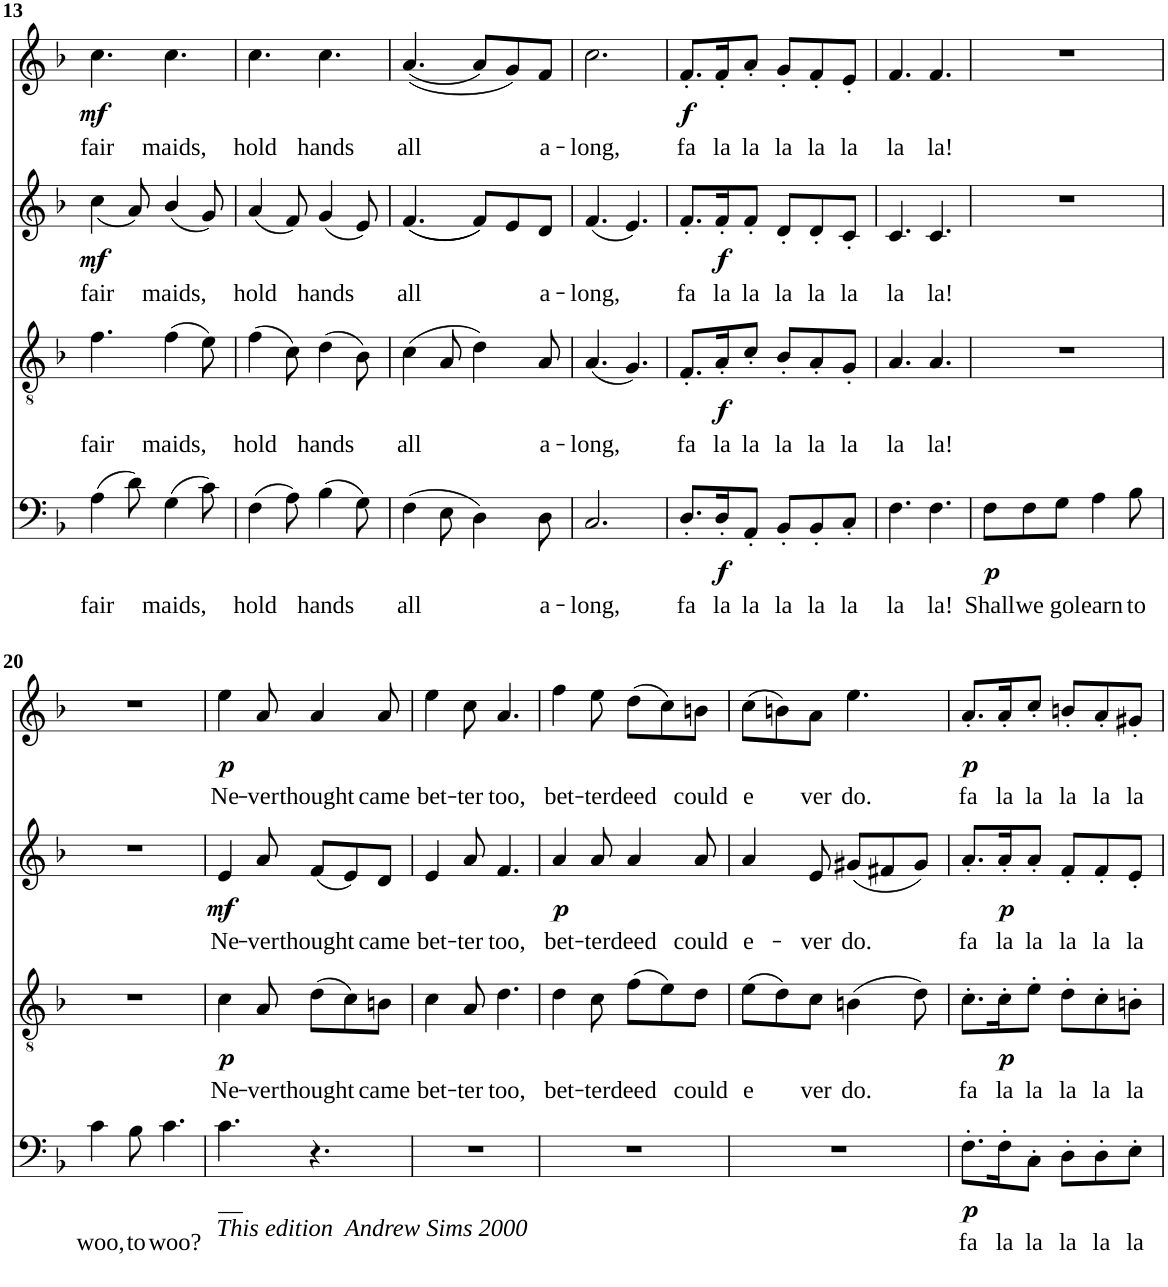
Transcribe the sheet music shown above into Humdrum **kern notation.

**kern	**text	**dynam	**kern	**text	**dynam	**kern	**text	**dynam	**kern	**text	**dynam
*part4	*part4	*part4	*part3	*part3	*part3	*part2	*part2	*part2	*part1	*part1	*part1
*staff4	*staff4	*staff4	*staff3	*staff3	*staff3	*staff2	*staff2	*staff2	*staff1	*staff1	*staff1
*I"B.	*	*	*I"T.	*	*	*I"A.	*	*	*I"S.	*	*
!!LO:PB:g=z
*clefF4	*	*	*clefGv2	*	*	*clefG2	*	*	*clefG2	*	*
*k[b-]	*	*	*k[b-]	*	*	*k[b-]	*	*	*k[b-]	*	*
*F:	*	*	*F:	*	*	*F:	*	*	*F:	*	*
*M6/8	*	*	*M6/8	*	*	*M6/8	*	*	*M6/8	*	*
=13	=13	=13	=13	=13	=13	=13	=13	=13	=13	=13	=13
!	!LO:LY:b	!	!	!LO:LY:b	!	!	!LO:LY:b	!LO:DY:b	!	!LO:LY:b	!LO:DY:b
(>4A\	fair	.	4.f\	fair	.	(<4cc\	fair	mf	4.cc\	fair	mf
8d\)	.	.	.	.	.	8a/)	.	.	.	.	.
!	!LO:LY:b	!	!	!LO:LY:b	!	!	!LO:LY:b	!	!	!LO:LY:b	!
(>4G\	maids,	.	(>4f\	maids,	.	(<4b-/	maids,	.	4.cc\	maids,	.
8c\)	.	.	8e\)	.	.	8g/)	.	.	.	.	.
=14	=14	=14	=14	=14	=14	=14	=14	=14	=14	=14	=14
!	!LO:LY:b	!	!	!LO:LY:b	!	!	!LO:LY:b	!	!	!LO:LY:b	!
(>4F\	hold	.	(>4f\	hold	.	(<4a/	hold	.	4.cc\	hold	.
8A\)	.	.	8c\)	.	.	8f/)	.	.	.	.	.
!	!LO:LY:b	!	!	!LO:LY:b	!	!	!LO:LY:b	!	!	!LO:LY:b	!
(>4B-\	hands	.	(>4d\	hands	.	(<4g/	hands	.	4.cc\	hands	.
8G\)	.	.	8B-\)	.	.	8e/)	.	.	.	.	.
=15	=15	=15	=15	=15	=15	=15	=15	=15	=15	=15	=15
!	!LO:LY:b	!	!	!LO:LY:b	!	!	!LO:LY:b	!	!	!LO:LY:b	!
(>4F\	all	.	(>4c\	all	.	(<(<4.f/	all	.	(<(<4.a/	all	.
8E\	.	.	8A/	.	.	.	.	.	.	.	.
4D\)	.	.	4d\)	.	.	8f/L))	.	.	8a/L)	.	.
.	.	.	.	.	.	8e/	.	.	8g/)	.	.
!	!LO:LY:b	!	!	!LO:LY:b	!	!	!LO:LY:b	!	!	!LO:LY:b	!
8D\	a-	.	8A/	a-	.	8d/J	a-	.	8f/J	a-	.
=16	=16	=16	=16	=16	=16	=16	=16	=16	=16	=16	=16
!	!LO:LY:b	!	!	!LO:LY:b	!	!	!LO:LY:b	!	!	!LO:LY:b	!
2.C/	-long,	.	(<4.A/	-long,	.	(<4.f/	-long,	.	2.cc\	-long,	.
.	.	.	4.G/)	.	.	4.e/)	.	.	.	.	.
=17	=17	=17	=17	=17	=17	=17	=17	=17	=17	=17	=17
!	!LO:LY:b	!	!	!LO:LY:b	!	!	!LO:LY:b	!	!	!LO:LY:b	!LO:DY:b
8.D'/L	fa	.	8.F'/L	fa	.	8.f'/L	fa	.	8.f'/L	fa	f
!	!LO:LY:b	!LO:DY:b	!	!LO:LY:b	!LO:DY:b	!	!LO:LY:b	!LO:DY:b	!	!LO:LY:b	!
16D'/K	la	f	16A'/K	la	f	16f'/K	la	f	16f'/K	la	.
!	!LO:LY:b	!	!	!LO:LY:b	!	!	!LO:LY:b	!	!	!LO:LY:b	!
8AA'/J	la	.	8c'/J	la	.	8f'/J	la	.	8a'/J	la	.
!	!LO:LY:b	!	!	!LO:LY:b	!	!	!LO:LY:b	!	!	!LO:LY:b	!
8BB-'/L	la	.	8B-'/L	la	.	8d'/L	la	.	8g'/L	la	.
!	!LO:LY:b	!	!	!LO:LY:b	!	!	!LO:LY:b	!	!	!LO:LY:b	!
8BB-'/	la	.	8A'/	la	.	8d'/	la	.	8f'/	la	.
!	!LO:LY:b	!	!	!LO:LY:b	!	!	!LO:LY:b	!	!	!LO:LY:b	!
8C'/J	la	.	8G'/J	la	.	8c'/J	la	.	8e'/J	la	.
=18	=18	=18	=18	=18	=18	=18	=18	=18	=18	=18	=18
!	!LO:LY:b	!	!	!LO:LY:b	!	!	!LO:LY:b	!	!	!LO:LY:b	!
4.F\	la	.	4.A/	la	.	4.c/	la	.	4.f/	la	.
!	!LO:LY:b	!	!	!LO:LY:b	!	!	!LO:LY:b	!	!	!LO:LY:b	!
4.F\	la!	.	4.A/	la!	.	4.c/	la!	.	4.f/	la!	.
=19	=19	=19	=19	=19	=19	=19	=19	=19	=19	=19	=19
!	!LO:LY:b	!LO:DY:b	!	!	!	!	!	!	!	!	!
8F\L	Shall	p	2.r	.	.	2.r	.	.	2.r	.	.
!	!LO:LY:b	!	!	!	!	!	!	!	!	!	!
8F\	we	.	.	.	.	.	.	.	.	.	.
!	!LO:LY:b	!	!	!	!	!	!	!	!	!	!
8G\J	go	.	.	.	.	.	.	.	.	.	.
!	!LO:LY:b	!	!	!	!	!	!	!	!	!	!
4A\	learn	.	.	.	.	.	.	.	.	.	.
!	!LO:LY:b	!	!	!	!	!	!	!	!	!	!
8B-\	to	.	.	.	.	.	.	.	.	.	.
!!LO:LB:g=z
=20	=20	=20	=20	=20	=20	=20	=20	=20	=20	=20	=20
!	!LO:LY:b	!	!	!	!	!	!	!	!	!	!
4c\	woo,	.	2.r	.	.	2.r	.	.	2.r	.	.
!	!LO:LY:b	!	!	!	!	!	!	!	!	!	!
8B-\	to	.	.	.	.	.	.	.	.	.	.
!	!LO:LY:b	!	!	!	!	!	!	!	!	!	!
4.c\	woo?	.	.	.	.	.	.	.	.	.	.
=21	=21	=21	=21	=21	=21	=21	=21	=21	=21	=21	=21
!LO:TX:b:i:t=__	!	!	!	!	!	!	!	!	!	!	!
!LO:TX:b:i:t=This edition  Andrew Sims 2000	!	!	!	!	!	!	!	!	!	!	!
!	!	!	!	!LO:LY:b	!LO:DY:b	!	!LO:LY:b	!LO:DY:b	!	!LO:LY:b	!LO:DY:b
4.c\	.	.	4c\	Ne-	p	4e/	Ne-	mf	4ee\	Ne-	p
!	!	!	!	!LO:LY:b	!	!	!LO:LY:b	!	!	!LO:LY:b	!
.	.	.	8A/	-ver	.	8a/	-ver	.	8a/	-ver	.
!	!	!	!	!LO:LY:b	!	!	!LO:LY:b	!	!	!LO:LY:b	!
4.r	.	.	(>8d\L	thought	.	(<8f/L	thought	.	4a/	thought	.
.	.	.	8c\)	.	.	8e/)	.	.	.	.	.
!	!	!	!	!LO:LY:b	!	!	!LO:LY:b	!	!	!LO:LY:b	!
.	.	.	8Bn\J	came	.	8d/J	came	.	8a/	came	.
=22	=22	=22	=22	=22	=22	=22	=22	=22	=22	=22	=22
!	!	!	!	!LO:LY:b	!	!	!LO:LY:b	!	!	!LO:LY:b	!
2.r	.	.	4c\	bet-	.	4e/	bet-	.	4ee\	bet-	.
!	!	!	!	!LO:LY:b	!	!	!LO:LY:b	!	!	!LO:LY:b	!
.	.	.	8A/	-ter	.	8a/	-ter	.	8cc\	-ter	.
!	!	!	!	!LO:LY:b	!	!	!LO:LY:b	!	!	!LO:LY:b	!
.	.	.	4.d\	too,	.	4.f/	too,	.	4.a/	too,	.
=23	=23	=23	=23	=23	=23	=23	=23	=23	=23	=23	=23
!	!	!	!	!LO:LY:b	!	!	!LO:LY:b	!LO:DY:b	!	!LO:LY:b	!
2.r	.	.	4d\	bet-	.	4a/	bet-	p	4ff\	bet-	.
!	!	!	!	!LO:LY:b	!	!	!LO:LY:b	!	!	!LO:LY:b	!
.	.	.	8c\	-ter	.	8a/	-ter	.	8ee\	-ter	.
!	!	!	!	!LO:LY:b	!	!	!LO:LY:b	!	!	!LO:LY:b	!
.	.	.	(>8f\L	deed	.	4a/	deed	.	(>8dd\L	deed	.
.	.	.	8e\)	.	.	.	.	.	8cc\)	.	.
!	!	!	!	!LO:LY:b	!	!	!LO:LY:b	!	!	!LO:LY:b	!
.	.	.	8d\J	could	.	8a/	could	.	8bn\J	could	.
=24	=24	=24	=24	=24	=24	=24	=24	=24	=24	=24	=24
!	!	!	!	!LO:LY:b	!	!	!LO:LY:b	!	!	!LO:LY:b	!
2.r	.	.	(>8e\L	e	.	4a/	e-	.	(>8cc\L	e	.
.	.	.	8d\)	.	.	.	.	.	8bn\)	.	.
!	!	!	!	!LO:LY:b	!	!	!LO:LY:b	!	!	!LO:LY:b	!
.	.	.	8c\J	ver	.	8e/	-ver	.	8a\J	ver	.
!	!	!	!	!LO:LY:b	!	!	!LO:LY:b	!	!	!LO:LY:b	!
.	.	.	(>4Bn\	do.	.	(<8g#X/L	do.	.	4.ee\	do.	.
.	.	.	.	.	.	8f#X/	.	.	.	.	.
.	.	.	8d\)	.	.	8g#/J)	.	.	.	.	.
=25	=25	=25	=25	=25	=25	=25	=25	=25	=25	=25	=25
!	!LO:LY:b	!LO:DY:b	!	!LO:LY:b	!	!	!LO:LY:b	!	!	!LO:LY:b	!LO:DY:b
8.F'\L	fa	p	8.c'\L	fa	.	8.a'/L	fa	.	8.a'/L	fa	p
!	!LO:LY:b	!	!	!LO:LY:b	!LO:DY:b	!	!LO:LY:b	!LO:DY:b	!	!LO:LY:b	!
16F'\K	la	.	16c'\K	la	p	16a'/K	la	p	16a'/K	la	.
!	!LO:LY:b	!	!	!LO:LY:b	!	!	!LO:LY:b	!	!	!LO:LY:b	!
8C'\J	la	.	8e'\J	la	.	8a'/J	la	.	8cc'/J	la	.
!	!LO:LY:b	!	!	!LO:LY:b	!	!	!LO:LY:b	!	!	!LO:LY:b	!
8D'\L	la	.	8d'\L	la	.	8f'/L	la	.	8bn'/L	la	.
!	!LO:LY:b	!	!	!LO:LY:b	!	!	!LO:LY:b	!	!	!LO:LY:b	!
8D'\	la	.	8c'\	la	.	8f'/	la	.	8a'/	la	.
!	!LO:LY:b	!	!	!LO:LY:b	!	!	!LO:LY:b	!	!	!LO:LY:b	!
8E'\J	la	.	8Bn'\J	la	.	8e'/J	la	.	8g#X'/J	la	.
=	=	=	=	=	=	=	=	=	=	=	=
*-	*-	*-	*-	*-	*-	*-	*-	*-	*-	*-	*-
